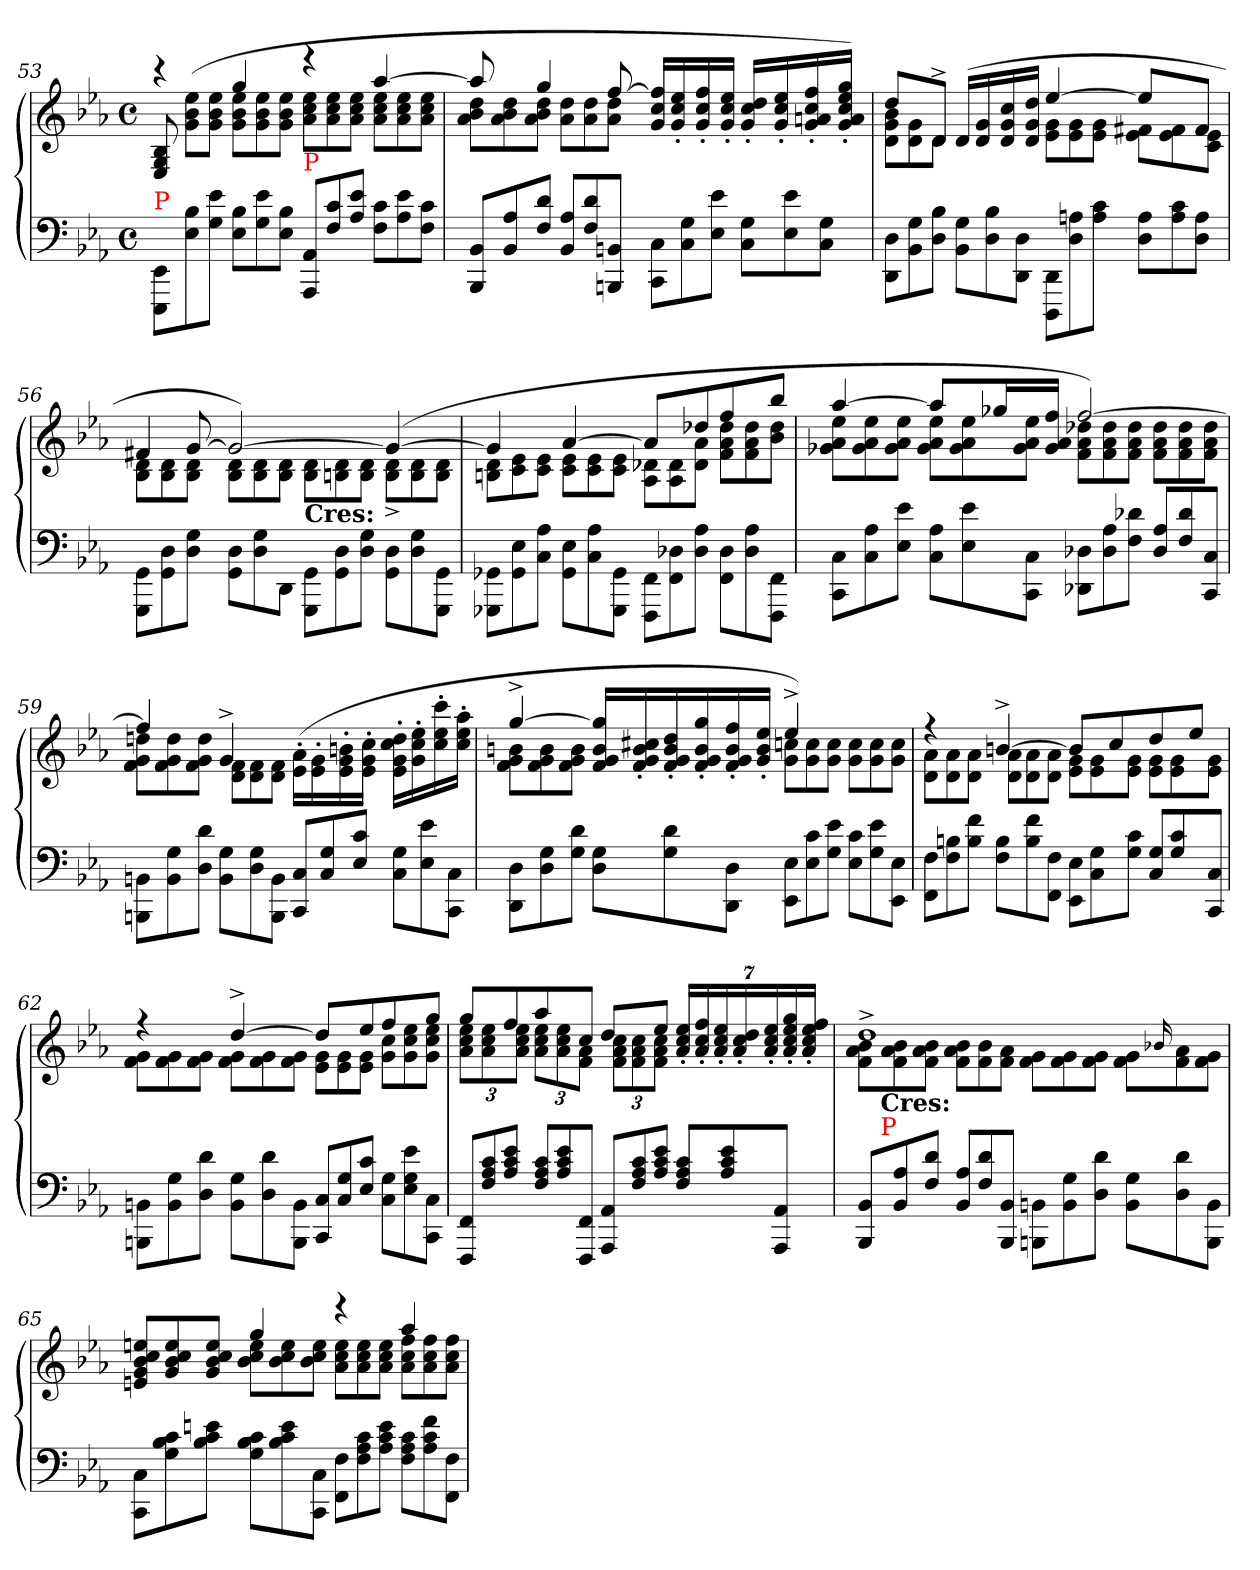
**kern	**kern
*part1	*part1
*staff2	*staff1
*clefF4	*clefG2
*k[b-e-a-]	*k[b-e-a-]
*M4/4	*M4/4
*met(c)	*met(c)
=53	=53
*	*^
*Xtuplet	*	*Xtuplet
!LO:TX:a:color=red:t=P	!	!
12EE-\ 12EEE-\L	4rccc	12B-/ 12G/ 12E-/
12B- 12E-	.	(>12ee- 12b- 12gL
12e- 12GJ	.	12ee- 12b- 12gJ
12B- 12E-L	4gg	12ee- 12b- 12gL
12e- 12G	.	12ee- 12b- 12g
12B- 12E-J	.	12ee- 12b- 12gJ
!LO:TX:a:color=red:t=P	!	!
12AA- 12AAA-L	4reee	12ee- 12cc 12a-L
12c 12F	.	12ee- 12cc 12a-
12e- 12A-J	.	12ee- 12cc 12a-J
12c 12FL	[4aa-	12ee- 12cc 12a-L
12e- 12A-	.	12ee- 12cc 12a-
12c 12FJ	.	12ee- 12cc 12a-J
=54	=54	=54
12BB- 12BBB-L	12aa-]	12dd 12b- 12a-L
12A- 12BB-	12ryy	12dd 12b- 12a-
12d 12FJ	6gg	12dd 12b- 12a-J
12A- 12BB-L	.	12dd 12a-L
12d 12F	12ryy	12dd 12a-
12BBn 12BBBnJ	[12ff	12dd 12a-J
12C 12CCL	4ryy	16ff]/ 16cc/ 16g/LL
.	.	16ee-'> 16cc'> 16g'>
12G 12C	.	.
.	.	16ff'> 16cc'> 16g'>
12e- 12E-J	.	.
.	.	16ee-'> 16cc'> 16g'>JJ
12G 12CL	4ryy	16dd'>/ 16cc'>/ 16g'>/LL
.	.	16ee-'> 16cc'> 16g'>
12e- 12E-	.	.
.	.	16ff'> 16cc'> 16an'> 16g'>
12G 12CJ	.	.
.	.	16gg'> 16ee-'> 16cc'> 16a'> 16g'>JJ)
=55	=55	=55
12D\ 12DD\L	12ddL	12b- 12g 12dL
12G 12BB-	12ryy	12g 12d
12B- 12DJ	12d^J	12dJ
12G\ 12BB-\L	4ryy	(>16dLL
.	.	16g 16d
12B- 12D	.	.
.	.	16cc 16g 16d
12D 12DDJ	.	.
.	.	16dd 16g 16dJJ
12DD\ 12DDD\L	[4ee-	12g 12e-L
12An 12D	.	12g 12e-
12c 12AJ	.	12g 12e-J
12A 12DL	12ee-L]	12f#X 12e-L
12c 12A	12ryy	12f# 12e-
12A 12DJ	12f#J	12e- 12cJ
=56	=56	=56
12GG\ 12GGG\L	6f#X	12d 12B-L
12D 12GG	.	12d 12B-
12G 12DJ	[12g	12d 12B-J
12D\ 12GG\L	2g_)	12d 12B-L
12G 12D	.	12d 12B-
12DDJ	.	12d 12B-J
!	!	!LO:TX:c:B:t=Cres&colon;
12GG\ 12GGG\L	.	12d 12B-L
12D 12GG	.	12d 12Bn
12G 12DJ	.	12d 12BJ
12D\ 12GG\L	(>4g_	12d^>\ 12B^>\L
12G 12D	.	12d 12B
12GG 12GGGJ	.	12d 12BJ
=57	=57	=57
12GG-X\ 12GGG-X\L	4gn]	12d 12BnL
12E- 12GG-	.	12e- 12c
12A- 12CJ	.	12e- 12cJ
12E-\ 12GG-\L	[4a-	12e- 12cL
12A- 12C	.	12e- 12c
12GG- 12GGG-J	.	12e- 12cJ
12FF\ 12FFF\L	12a-L]	12d-X 12A-L
12D-X 12FF	12ryy	12d- 12A-
12A- 12D-J	12dd-X	12a- 12d-J
12D-\ 12FF\L	12ff	12dd- 12a- 12fL
12A- 12D-	12ryy	12dd- 12a- 12f
12FF 12FFFJ	12bb-J	12dd- 12b-J
=58	=58	=58
12C 12CCL	[4aa-	12ee- 12a- 12g-XL
12A- 12C	.	12ee- 12a- 12g-
12e- 12E-J	.	12ee- 12a- 12g-J
12A- 12CL	8aa-L]	12ee- 12a- 12g-L
12e- 12E-	.	12ee- 12a- 12g-
.	16gg-XL	.
12C 12CCJ	.	12ee- 12a- 12g-J
.	16ff 16a- 16g-JJ	.
12D-X 12DD-XL	[2ff)	12dd-X 12a- 12fL
12A- 12D-	.	12dd- 12a- 12f
12d-X 12FJ	.	12dd- 12a- 12fJ
12A- 12D-L	.	12dd- 12a- 12fL
12d- 12F	.	12dd- 12a- 12f
12C 12CCJ	.	12dd- 12a- 12fJ
=59	=59	=59
12BBn\ 12BBBn\L	4ff]	12ddn 12g 12fL
12G 12BB	.	12dd 12g 12f
12d 12DJ	.	12dd 12g 12fJ
12G\ 12BB\L	4g^	12f 12dL
12G 12D	.	12f 12d
12BB 12BBBJ	.	12f 12dJ
12C 12CCL	(>16a-'>\ 16e-'>\LL	2ryy
.	16g'> 16e-'>	.
12G 12C	.	.
.	16bn'> 16g'> 16e-'>	.
12c 12E-J	.	.
.	16cc'> 16g'> 16e-'>JJ	.
12G 12CL	16dd'>\ 16cc'>\ 16g'>\ 16e-'>\LL	.
.	16ee-'> 16cc'> 16g'>	.
12e- 12E-	.	.
.	16ccc'> 16ee-'> 16cc'>	.
12C 12CCJ	.	.
.	16aa-'> 16ee-'> 16cc'>JJ	.
=60	=60	=60
12D 12DDL	[4gg^	12bn 12g 12fL
12G 12D	.	12b 12g 12f
12d 12GJ	.	12b 12g 12fJ
12G 12DL	24gg]/ 24b/ 24g/ 24f/LL	4ryy
.	24cc#X'> 24b'> 24g'> 24f'>	.
12d 12G	24dd'> 24b'> 24g'> 24f'>	.
.	24gg'> 24b'> 24g'> 24f'>	.
12D 12DDJ	24ff'> 24b'> 24g'> 24f'>	.
.	24ee-'> 24b'> 24g'>JJ	.
12E- 12EE-L	4ee-^)	12ccn 12gL
12c 12E-	.	12cc 12g
12e- 12GJ	.	12cc 12gJ
12c 12E-L	4ryy	12cc\ 12g\L
12e- 12G	.	12cc 12g
12E- 12EE-J	.	12cc 12gJ
=61	=61	=61
12F 12FFL	4rff	12a- 12dL
12Bn 12F	.	12a- 12d
12f 12BJ	.	12a- 12dJ
12B 12FL	[4bn^	12a- 12dL
12f 12B	.	12a- 12d
12F 12FFJ	.	12a- 12dJ
12E- 12EE-L	8bL]	12g 12e-L
12G 12C	.	12g 12e-
.	8cc	.
12c 12GJ	.	12g 12e-J
12G 12CL	8dd	12g 12e-L
12c 12G	.	12g 12e-
.	8ee-J	.
12C 12CCJ	.	12g 12e-J
=62	=62	=62
12BBn\ 12BBBn\L	4rff	12g 12fL
12G 12BB	.	12g 12f
12d 12DJ	.	12g 12fJ
12G\ 12BB\L	[4dd^	12g 12fL
12d 12D	.	12g 12f
12BB 12BBBJ	.	12g 12fJ
12C 12CCL	12ddL]	12g 12e-L
12G 12C	12ryy	12g 12e-
12c 12E-J	12ee-	12g 12e-J
12G 12CL	12ff	12cc 12gL
12e- 12G 12E-	12ryy	12ee- 12cc 12g
12C 12CCJ	12ggJ	12ee- 12cc 12gJ
=63	=63	=63
12FF 12FFFL	12ggL	12ee- 12cc 12a-L
12c 12A- 12F	12ryy	12ee- 12cc 12a-
12e- 12c 12A-J	12ff	12ee- 12cc 12a-J
12c 12A- 12FL	12aa-	12ee- 12cc 12a-L
12e- 12c 12A-	12ryy	12ee- 12cc 12a-
12FF 12FFFJ	12ccJ	12a- 12fJ
12AA- 12AAA-L	12ddL	12cc 12a- 12fL
12c 12A- 12F	12ryy	12cc 12a- 12f
12e- 12c 12A-J	12ee-J	12cc 12a- 12fJ
*	*tuplet	*
*	*Xbrackettup	*
12c 12A- 12FL	28ee-'>/ 28cc'>/ 28a-'>/LL	4ryy
.	28ff'> 28cc'> 28a-'>	.
.	28ee-'> 28cc'> 28a-'>	.
12e- 12c 12A-	.	.
.	28dd'> 28cc'> 28a-'>	.
.	28ee-'> 28cc'> 28a-'>	.
12AA- 12AAA-J	.	.
.	28gg'> 28ee-'> 28cc'> 28a-'>	.
.	28ff'> 28ee-'> 28cc'> 28a-'>JJ	.
=64	=64	=64
*	*	*Xtuplet
12BB- 12BBB-L	1dd^	12b- 12a- 12fL
!	!	!LO:TX:c:B:t=Cres&colon;
!LO:TX:a:color=red:t=P	!	!
12A- 12BB-	.	12b- 12a- 12f
12d 12FJ	.	12b- 12a- 12fJ
12A- 12BB-L	.	12b- 12a- 12fL
12d 12F	.	12b- 12f
12BB- 12BBB-J	.	12a- 12fJ
12BBn\ 12BBBn\L	.	12g 12fL
12G 12BB	.	12g 12f
12d 12DJ	.	12g 12fJ
12G\ 12BB\L	.	12g 12fL
.	.	16qqb-X/
12d 12D	.	12a- 12f
12BB 12BBBJ	.	(>12g 12fJ
=65	=65	=65
12C 12CCL	4ryy	12een 12cc 12b- 12g 12enL
12c 12B- 12G	.	12ee 12cc 12b- 12g
12en 12c 12B-J	.	12ee 12cc 12b- 12gJ
12c 12B- 12GL	4gg	12ee 12cc 12b-L
12e 12c 12B-	.	12ee 12cc 12b-
12C 12CCJ	.	12ee 12cc 12b-J
12F 12FFL	4reee	12ee 12cc 12a-L
12c 12A- 12F	.	12ee 12cc 12a-
12e 12c 12A-J	.	12ee 12cc 12a-J
12c 12A- 12FL	4aa-	12ff 12cc 12a-L
12f 12c 12A-	.	12ff 12cc 12a-
12F 12FFJ	.	12ff 12cc 12a-J
*	*v	*v
=	=
*-	*-
